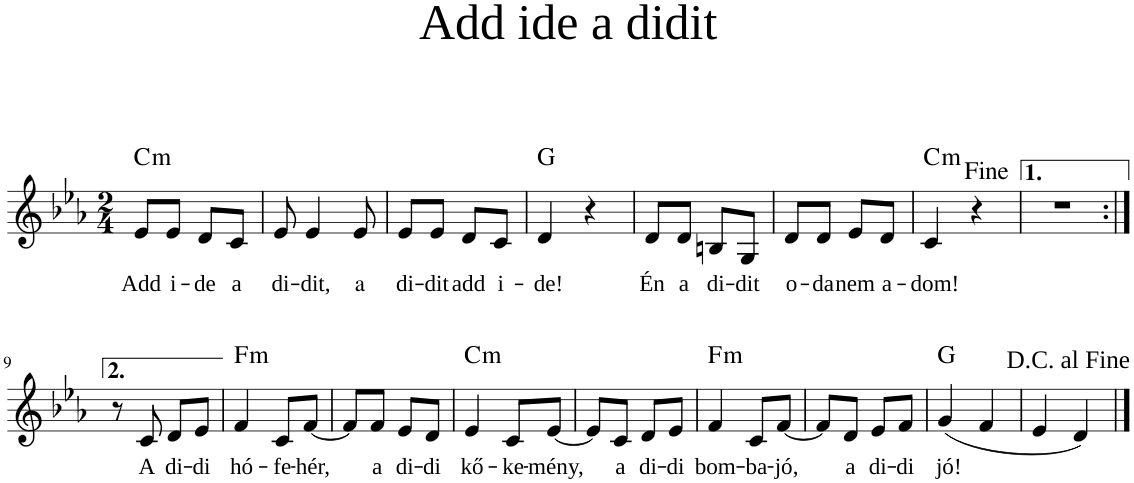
**kern	**text	**harte
*part1	*part1	*part1
*staff1	*staff1	*
*I"Piano	*	*
*I'Pno	*	*
*clefG2	*	*
*k[b-e-a-]	*	*
*M2/4	*	*
=1	=1	=1
!	!LO:LY:b	!LO:H:kt=m
8e-/L	Add	C:min
!	!LO:LY:b	!
8e-/J	i-	.
!	!LO:LY:b	!
8d/L	-de	.
!	!LO:LY:b	!
8c/J	a	.
=2	=2	=2
!	!LO:LY:b	!
8e-/	di-	.
!	!LO:LY:b	!
4e-/	-dit,	.
!	!LO:LY:b	!
8e-/	a	.
=3	=3	=3
!	!LO:LY:b	!
8e-/L	di-	.
!	!LO:LY:b	!
8e-/J	-dit	.
!	!LO:LY:b	!
8d/L	add	.
!	!LO:LY:b	!
8c/J	i-	.
=4	=4	=4
!	!LO:LY:b	!LO:H:kt=N.C.
4d/	-de!	N
4r	.	.
=5	=5	=5
!	!LO:LY:b	!
8d/L	Én	.
!	!LO:LY:b	!
8d/J	a	.
!	!LO:LY:b	!
8Bn/L	di-	.
!	!LO:LY:b	!
8G/J	-dit	.
=6	=6	=6
!	!LO:LY:b	!
8d/L	o-	.
!	!LO:LY:b	!
8d/J	-da	.
!	!LO:LY:b	!
8e-/L	nem	.
!	!LO:LY:b	!
8d/J	a-	.
=7	=7	=7
!	!LO:LY:b	!LO:H:kt=m
4c/	-dom!	C:min
4r	.	.
=8	=8	=8
2r	.	.
!!LO:LB:g=z
=9:|!	=9:|!	=9:|!
8r	.	.
!	!LO:LY:b	!
8c/	A	.
!	!LO:LY:b	!
8d/L	di-	.
!	!LO:LY:b	!
8e-/J	-di	.
=10	=10	=10
!	!LO:LY:b	!LO:H:kt=m
4f/	hó-	F:min
!	!LO:LY:b	!
8c/L	fe-	.
!	!LO:LY:b	!
[8f/J	hér,	.
=11	=11	=11
8f/L]	.	.
!	!LO:LY:b	!
8f/J	a	.
!	!LO:LY:b	!
8e-/L	di-	.
!	!LO:LY:b	!
8d/J	-di	.
=12	=12	=12
!	!LO:LY:b	!LO:H:kt=m
4e-/	kő-	C:min
!	!LO:LY:b	!
8c/L	-ke-	.
!	!LO:LY:b	!
[8e-/J	-mény,	.
=13	=13	=13
8e-/L]	.	.
!	!LO:LY:b	!
8c/J	a	.
!	!LO:LY:b	!
8d/L	di-	.
!	!LO:LY:b	!
8e-/J	-di	.
=14	=14	=14
!	!LO:LY:b	!LO:H:kt=m
4f/	bom-	F:min
!	!LO:LY:b	!
8c/L	-ba-	.
!	!LO:LY:b	!
[8f/J	-jó,	.
=15	=15	=15
8f/L]	.	.
!	!LO:LY:b	!
8d/J	a	.
!	!LO:LY:b	!
8e-/L	di-	.
!	!LO:LY:b	!
8f/J	-di	.
=16	=16	=16
!	!LO:LY:b	!LO:H:kt=N.C.
(4g/	jó!	N
4f/	.	.
=17	=17	=17
4e-/	.	.
4d/)	.	.
!LO:TX:a:t=<font face="Times New Roman"/>D.C. al Fine	!	!
==	==	==
*-	*-	*-
